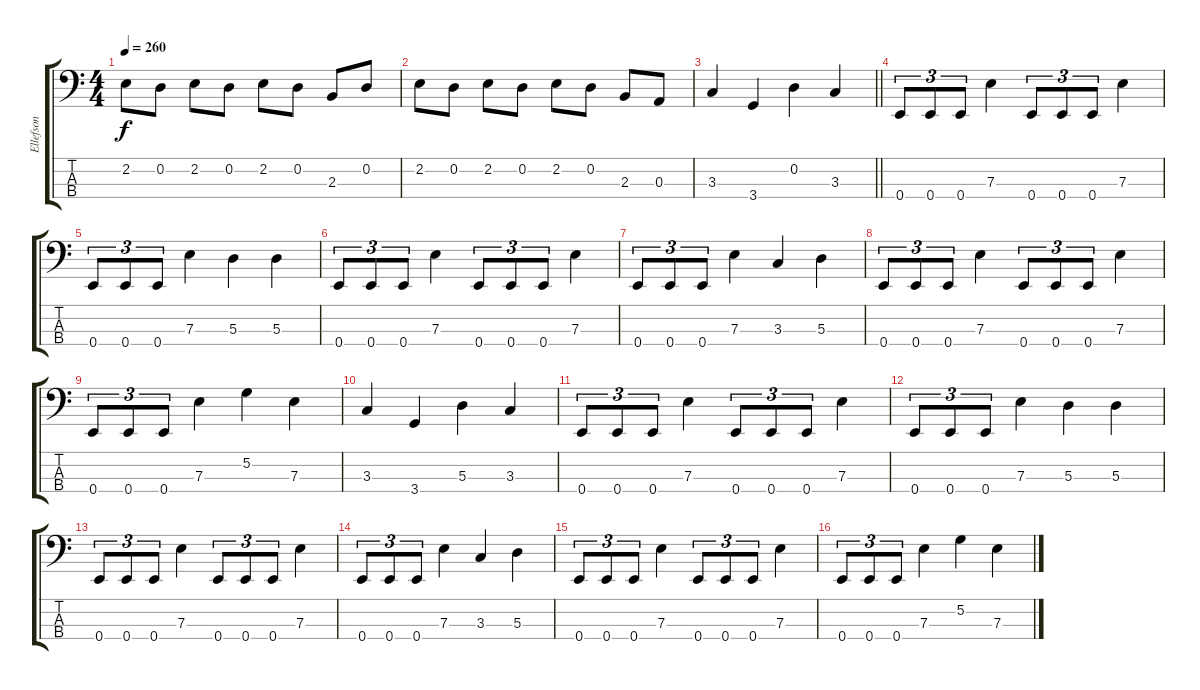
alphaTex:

\track ("Ellefson" "Ellefson") {instrument electricbasspick}
\staff {score tabs}
\tuning (G2 D2 A1 E1) {hide}
\ts (4 4)
\tempo 260
\clef f4
\ks c
2.2.8{dy f} 0.2.8 2.2.8 0.2.8 2.2.8 0.2.8 2.3.8 0.2.8 |
2.2.8 0.2.8 2.2.8 0.2.8 2.2.8 0.2.8 2.3.8 0.3.8 |
\barLineRight lightlight
3.3.4 3.4.4 0.2.4 3.3.4 |
0.4.8{tu (3 2)} 0.4.8{tu (3 2)} 0.4.8{tu (3 2)} 7.3.4 0.4.8{tu (3 2)} 0.4.8{tu (3 2)} 0.4.8{tu (3 2)} 7.3.4 |
0.4.8{tu (3 2)} 0.4.8{tu (3 2)} 0.4.8{tu (3 2)} 7.3.4 5.3.4 5.3.4 |
0.4.8{tu (3 2)} 0.4.8{tu (3 2)} 0.4.8{tu (3 2)} 7.3.4 0.4.8{tu (3 2)} 0.4.8{tu (3 2)} 0.4.8{tu (3 2)} 7.3.4 |
0.4.8{tu (3 2)} 0.4.8{tu (3 2)} 0.4.8{tu (3 2)} 7.3.4 3.3.4 5.3.4 |
0.4.8{tu (3 2)} 0.4.8{tu (3 2)} 0.4.8{tu (3 2)} 7.3.4 0.4.8{tu (3 2)} 0.4.8{tu (3 2)} 0.4.8{tu (3 2)} 7.3.4 |
0.4.8{tu (3 2)} 0.4.8{tu (3 2)} 0.4.8{tu (3 2)} 7.3.4 5.2.4 7.3.4 |
3.3.4 3.4.4 5.3.4 3.3.4 |
0.4.8{tu (3 2)} 0.4.8{tu (3 2)} 0.4.8{tu (3 2)} 7.3.4 0.4.8{tu (3 2)} 0.4.8{tu (3 2)} 0.4.8{tu (3 2)} 7.3.4 |
0.4.8{tu (3 2)} 0.4.8{tu (3 2)} 0.4.8{tu (3 2)} 7.3.4 5.3.4 5.3.4 |
0.4.8{tu (3 2)} 0.4.8{tu (3 2)} 0.4.8{tu (3 2)} 7.3.4 0.4.8{tu (3 2)} 0.4.8{tu (3 2)} 0.4.8{tu (3 2)} 7.3.4 |
0.4.8{tu (3 2)} 0.4.8{tu (3 2)} 0.4.8{tu (3 2)} 7.3.4 3.3.4 5.3.4 |
0.4.8{tu (3 2)} 0.4.8{tu (3 2)} 0.4.8{tu (3 2)} 7.3.4 0.4.8{tu (3 2)} 0.4.8{tu (3 2)} 0.4.8{tu (3 2)} 7.3.4 |
0.4.8{tu (3 2)} 0.4.8{tu (3 2)} 0.4.8{tu (3 2)} 7.3.4 5.2.4 7.3.4
